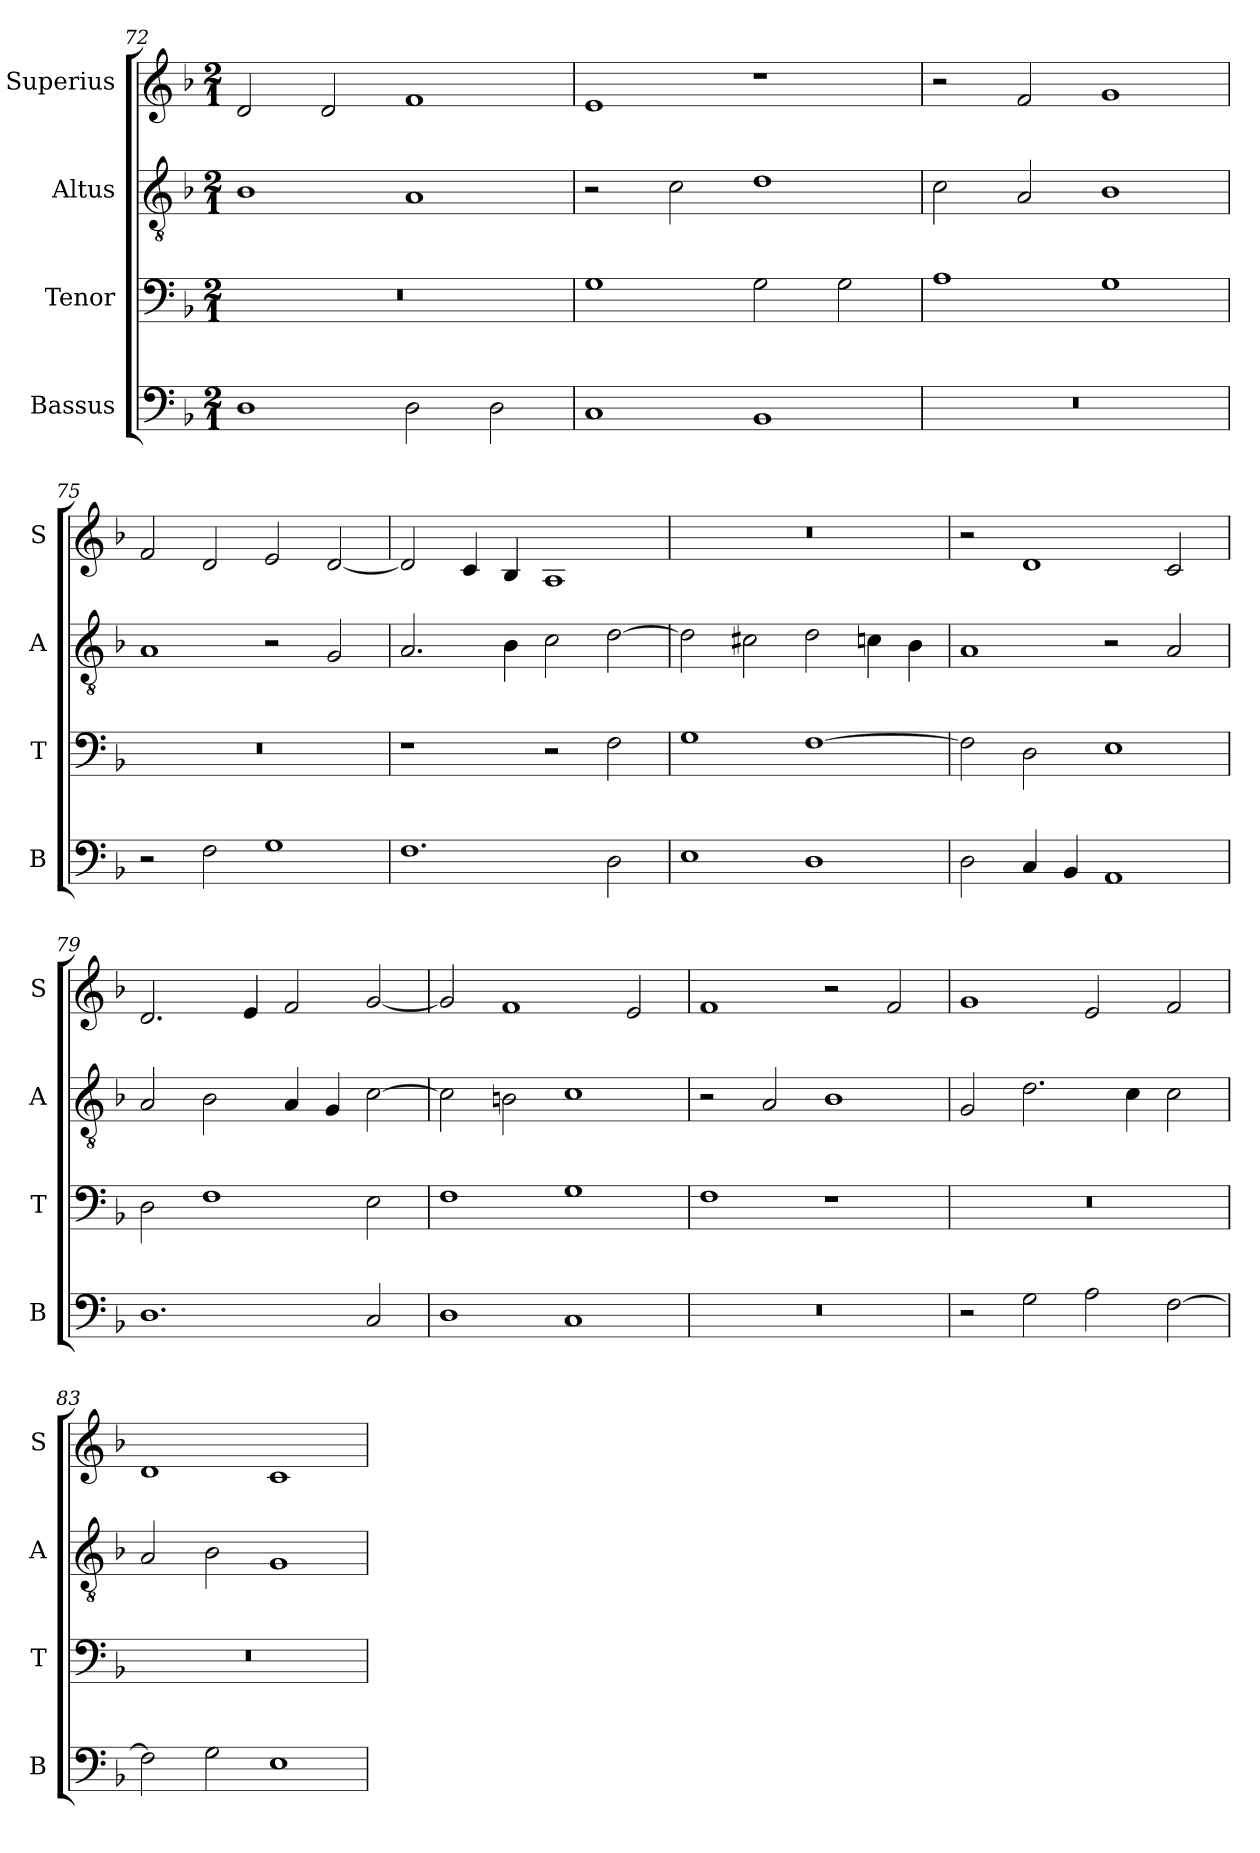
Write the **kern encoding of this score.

**kern	**kern	**kern	**kern
*part4	*part3	*part2	*part1
*staff4	*staff3	*staff2	*staff1
*I"Bassus	*I"Tenor	*I"Altus	*I"Superius
*I'B	*I'T	*I'A	*I'S
*clefF4	*clefF4	*clefGv2	*clefG2
*k[b-]	*k[b-]	*k[b-]	*k[b-]
*F:	*F:	*F:	*F:
*M2/1	*M2/1	*M2/1	*M2/1
=72	=72	=72	=72
1D	0r	1B-	2d
.	.	.	2d
2D	.	1A	1f
2D	.	.	.
=73	=73	=73	=73
1C	1G	2r	1e
.	.	2c	.
1BB-	2G	1d	1r
.	2G	.	.
=74	=74	=74	=74
0r	1A	2c	2r
.	.	2A	2f
.	1G	1B-	1g
=75	=75	=75	=75
2r	0r	1A	2f
2F	.	.	2d
1G	.	2r	2e
.	.	2G	[2d
=76	=76	=76	=76
1.F	1r	2.A	2d]
.	.	.	4c
.	.	4B-	4B-
.	2r	2c	1A
2D	2F	[2d	.
=77	=77	=77	=77
1E	1G	2d]	0r
.	.	2c#X	.
1D	[1F	2d	.
.	.	4cn	.
.	.	4B-	.
=78	=78	=78	=78
2D	2F]	1A	2r
4C	2D	.	1d
4BB-	.	.	.
1AA	1E	2r	.
.	.	2A	2c
=79	=79	=79	=79
1.D	2D	2A	2.d
.	1F	2B-	.
.	.	.	4e
.	.	4A	2f
.	.	4G	.
2C	2E	[2c	[2g
=80	=80	=80	=80
1D	1F	2c]	2g]
.	.	2Bn	1f
1C	1G	1c	.
.	.	.	2e
=81	=81	=81	=81
0r	1F	2r	1f
.	.	2A	.
.	1r	1B-	2r
.	.	.	2f
=82	=82	=82	=82
2r	0r	2G	1g
2G	.	2.d	.
2A	.	.	2e
.	.	4c	.
[2F	.	2c	2f
=83	=83	=83	=83
2F]	0r	2A	1d
2G	.	2B-	.
1E	.	1G	1c
=	=	=	=
*-	*-	*-	*-
